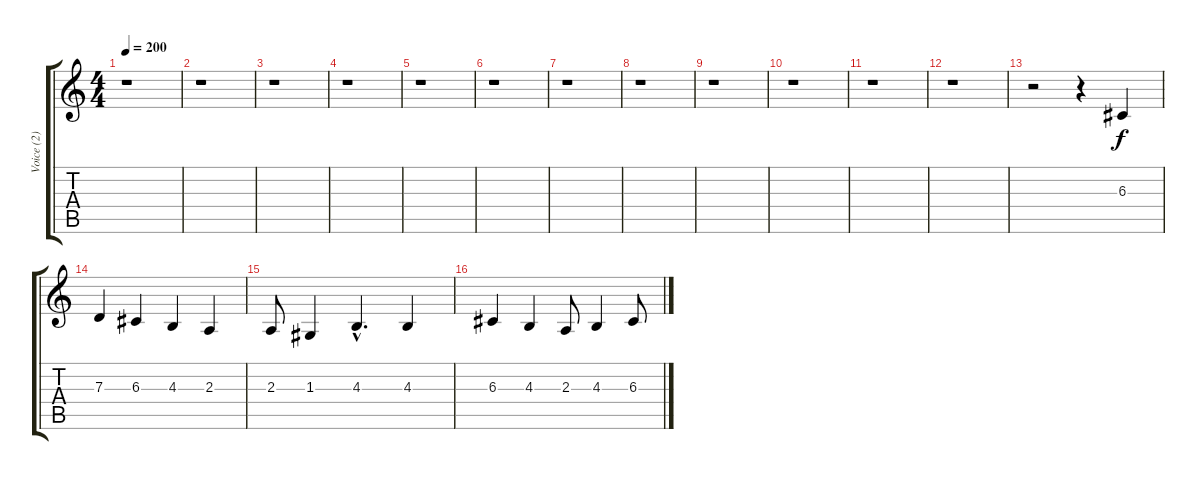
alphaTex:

\track ("Voice (2)" "Voice (2)") {instrument altosax}
\staff {score tabs}
\tuning (E4 B3 G3 D3 A2 E2) {hide}
\ts (4 4)
\tempo 200
\clef g2
\ks c
r.1{dy f} |
r.1 |
r.1 |
r.1 |
r.1 |
r.1 |
r.1 |
r.1 |
r.1 |
r.1 |
r.1 |
r.1 |
r.2 r.4 6.3.4 |
7.3.4 6.3.4 4.3.4 2.3.4 |
2.3.8 1.3.4 4.3{hac}.4{d} 4.3.4 |
6.3.4 4.3.4 2.3.8 4.3.4 6.3.8
